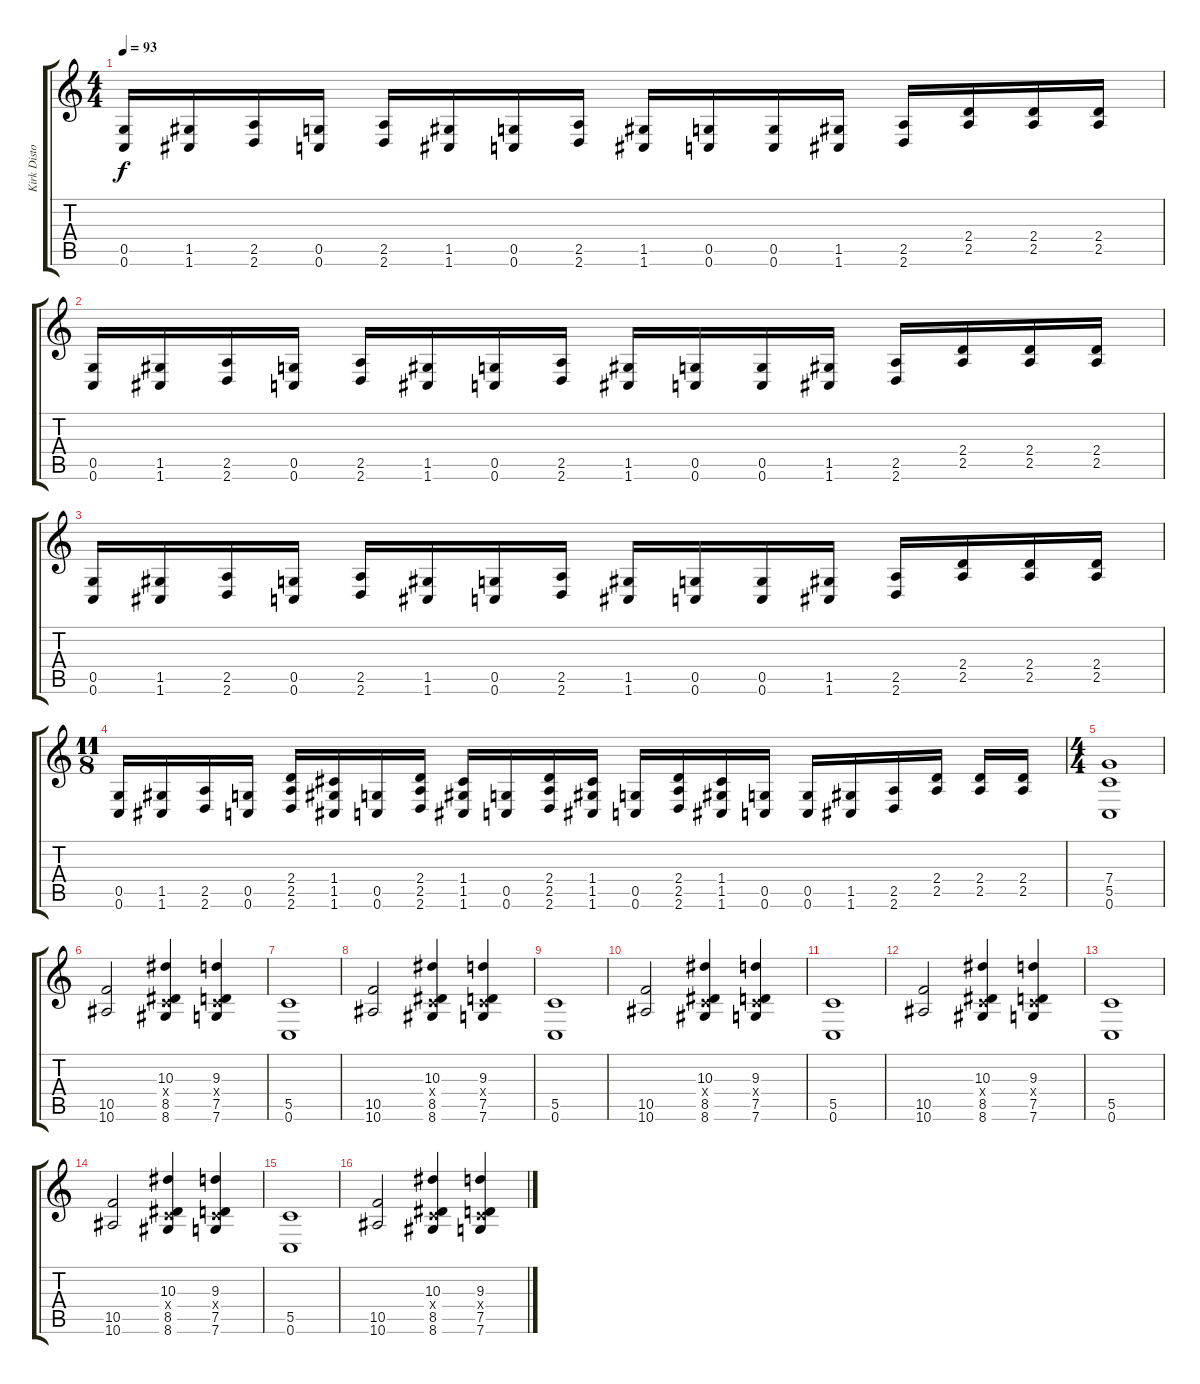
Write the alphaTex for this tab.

\track ("Kirk Distortion" "Kirk Disto") {instrument distortionguitar}
\staff {score tabs}
\tuning (D4 A3 F3 C3 G2 C2) {hide}
\ts (4 4)
\tempo 93
\clef g2
\ks c
(0.5 0.6).16{dy f} (1.5 1.6).16 (2.5 2.6).16 (0.5 0.6).16 (2.5 2.6).16 (1.5 1.6).16 (0.5 0.6).16 (2.5 2.6).16 (1.5 1.6).16 (0.5 0.6).16 (0.5 0.6).16 (1.5 1.6).16 (2.5 2.6).16 (2.4 2.5).16 (2.4 2.5).16 (2.4 2.5).16 |
(0.5 0.6).16 (1.5 1.6).16 (2.5 2.6).16 (0.5 0.6).16 (2.5 2.6).16 (1.5 1.6).16 (0.5 0.6).16 (2.5 2.6).16 (1.5 1.6).16 (0.5 0.6).16 (0.5 0.6).16 (1.5 1.6).16 (2.5 2.6).16 (2.4 2.5).16 (2.4 2.5).16 (2.4 2.5).16 |
(0.5 0.6).16 (1.5 1.6).16 (2.5 2.6).16 (0.5 0.6).16 (2.5 2.6).16 (1.5 1.6).16 (0.5 0.6).16 (2.5 2.6).16 (1.5 1.6).16 (0.5 0.6).16 (0.5 0.6).16 (1.5 1.6).16 (2.5 2.6).16 (2.4 2.5).16 (2.4 2.5).16 (2.4 2.5).16 |
\ts (11 8)
(0.5 0.6).16 (1.5 1.6).16 (2.5 2.6).16 (0.5 0.6).16 (2.4 2.5 2.6).16 (1.4 1.5 1.6).16 (0.5 0.6).16 (2.4 2.5 2.6).16 (1.4 1.5 1.6).16 (0.5 0.6).16 (2.4 2.5 2.6).16 (1.4 1.5 1.6).16 (0.5 0.6).16 (2.4 2.5 2.6).16 (1.4 1.5 1.6).16 (0.5 0.6).16 (0.5 0.6).16 (1.5 1.6).16 (2.5 2.6).16 (2.4 2.5).16 (2.4 2.5).16 (2.4 2.5).16 |
\ts (4 4)
(7.4 5.5 0.6).1 |
(10.5 10.6).2 (10.3 0.4{x} 8.5 8.6).4 (9.3 0.4{x} 7.5 7.6).4 |
(5.5 0.6).1 |
(10.5 10.6).2 (10.3 0.4{x} 8.5 8.6).4 (9.3 0.4{x} 7.5 7.6).4 |
(5.5 0.6).1 |
(10.5 10.6).2 (10.3 0.4{x} 8.5 8.6).4 (9.3 0.4{x} 7.5 7.6).4 |
(5.5 0.6).1 |
(10.5 10.6).2 (10.3 0.4{x} 8.5 8.6).4 (9.3 0.4{x} 7.5 7.6).4 |
(5.5 0.6).1 |
(10.5 10.6).2 (10.3 0.4{x} 8.5 8.6).4 (9.3 0.4{x} 7.5 7.6).4 |
(5.5 0.6).1 |
(10.5 10.6).2 (10.3 0.4{x} 8.5 8.6).4 (9.3 0.4{x} 7.5 7.6).4
